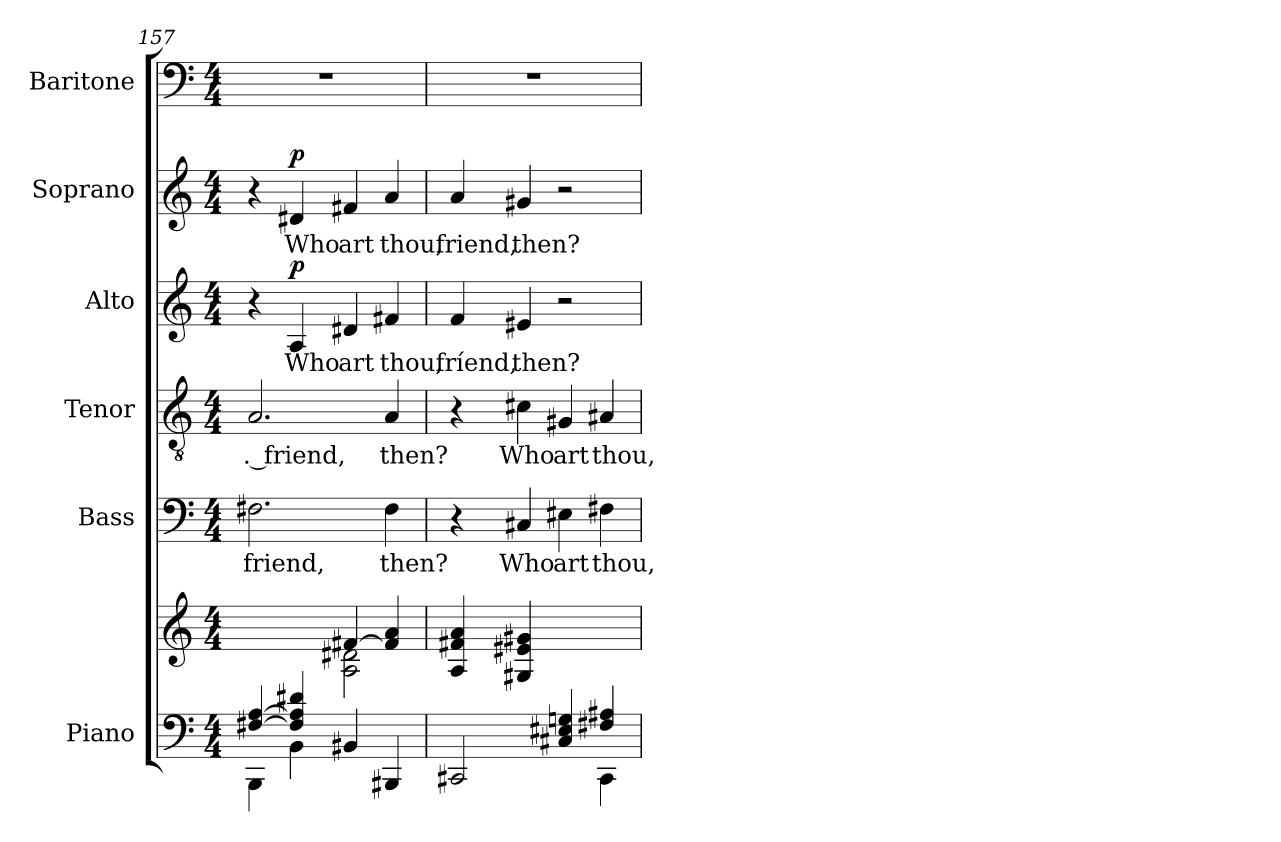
**kern	**kern	**kern	**text	**kern	**text	**kern	**text	**dynam	**kern	**text	**dynam	**kern
*part6	*part6	*part5	*part5	*part4	*part4	*part3	*part3	*part3	*part2	*part2	*part2	*part1
*staff7	*staff6	*staff5	*staff5	*staff4	*staff4	*staff3	*staff3	*staff3	*staff2	*staff2	*staff2	*staff1
*I"Piano	*	*I"Bass	*	*I"Tenor	*	*I"Alto	*	*	*I"Soprano	*	*	*I"Baritone
*	*	*I'B	*	*I'T	*	*I'A	*	*	*I'S	*	*	*
*clefF4	*clefG2	*clefF4	*	*clefGv2	*	*clefG2	*	*	*clefG2	*	*	*clefF4
*k[]	*k[]	*k[]	*	*k[]	*	*k[]	*	*	*k[]	*	*	*k[]
*M4/4	*M4/4	*M4/4	*	*M4/4	*	*M4/4	*	*	*M4/4	*	*	*M4/4
=157	=157	=157	=157	=157	=157	=157	=157	=157	=157	=157	=157	=157
*^	*^	*	*	*	*	*	*	*	*	*	*	*
!	!	!	!	!	!LO:LY:b	!	!LO:LY:b	!	!	!	!	!	!	!
[4F#X/ [4A/	4BBB\	2ryy	2ryy	2.F#X\	friend,	2.A/	. friend,	4r	.	.	4r	.	.	1r
!	!	!	!	!	!	!	!	!	!LO:LY:b	!LO:DY:b	!	!LO:LY:b	!LO:DY:b	!
4F#/] 4A/] 4d#X/	4BB\	.	.	.	.	.	.	4A/	Who	p	4d#X/	Who	p	.
!	!	!	!	!	!	!	!	!	!LO:LY:b	!	!	!LO:LY:b	!	!
2ryy	4BB#X/	[4f#X/	2A\ 2d#\	.	.	.	.	4d#X/	art	.	4f#X/	art	.	.
!	!	!	!	!	!LO:LY:b	!	!LO:LY:b	!	!LO:LY:b	!	!	!LO:LY:b	!	!
.	4BBB#X/	4f#/] 4a/	.	4F#\	then?	4A/	then?	4f#X/	thou,	.	4a/	thou,	.	.
=158	=158	=158	=158	=158	=158	=158	=158	=158	=158	=158	=158	=158	=158	=158
!	!	!	!	!	!	!	!	!	!LO:LY:b	!	!	!LO:LY:b	!	!
2ryy	2CC#X/	4A/ 4f#X/ 4a/	2ryy	4r	.	4r	.	4f/	fríend,	.	4a/	friend,	.	1r
!	!	!	!	!	!LO:LY:b	!	!LO:LY:b	!	!LO:LY:b	!	!	!LO:LY:b	!	!
.	.	4G#X/ 4e#X/ 4g#X/	.	4C#X/	Who	4c#X\	Who	4e#X/	then?	.	4g#X/	then?	.	.
!	!	!	!	!	!LO:LY:b	!	!LO:LY:b	!	!	!	!	!	!	!
4C#X/ 4E#X/ 4Gn/	4ryy	2ryy	2ryy	4E#X\	art	4G#X/	art	2r	.	.	2r	.	.	.
!	!	!	!	!	!LO:LY:b	!	!LO:LY:b	!	!	!	!	!	!	!
4F#X/ 4A#X/	4CC#\	.	.	4F#X\	thou,	4A#X/	thou,	.	.	.	.	.	.	.
*v	*v	*	*	*	*	*	*	*	*	*	*	*	*	*
*	*v	*v	*	*	*	*	*	*	*	*	*	*	*
=	=	=	=	=	=	=	=	=	=	=	=	=
*-	*-	*-	*-	*-	*-	*-	*-	*-	*-	*-	*-	*-
